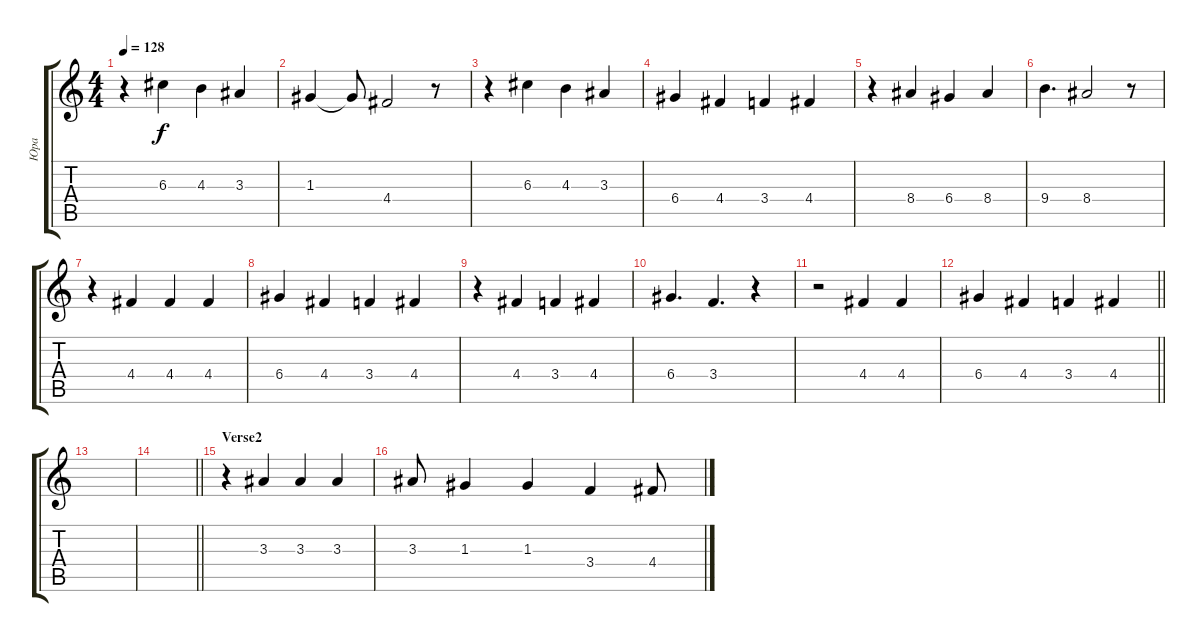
\track ("Юра" "Юра") {instrument overdrivenguitar}
\staff {score tabs}
\tuning (E4 B3 G3 D3 A2 E2) {hide}
\ts (4 4)
\tempo 128
\clef g2
\ks c
r.4{dy f} 6.3.4 4.3.4 3.3.4 |
1.3.4 1.3{t}.8 4.4.2 r.8 |
r.4 6.3.4 4.3.4 3.3.4 |
6.4.4 4.4.4 3.4.4 4.4.4 |
r.4 8.4.4 6.4.4 8.4.4 |
9.4.4{d} 8.4.2 r.8 |
r.4 4.4.4 4.4.4 4.4.4 |
6.4.4 4.4.4 3.4.4 4.4.4 |
r.4 4.4.4 3.4.4 4.4.4 |
6.4.4{d} 3.4.4{d} r.4 |
r.2 4.4.4 4.4.4 |
\barLineRight lightlight
6.4.4 4.4.4 3.4.4 4.4.4 |
|
\barLineRight lightlight
|
\section ("" "Verse2")
r.4 3.3.4 3.3.4 3.3.4 |
3.3.8 1.3.4 1.3.4 3.4.4 4.4.8
